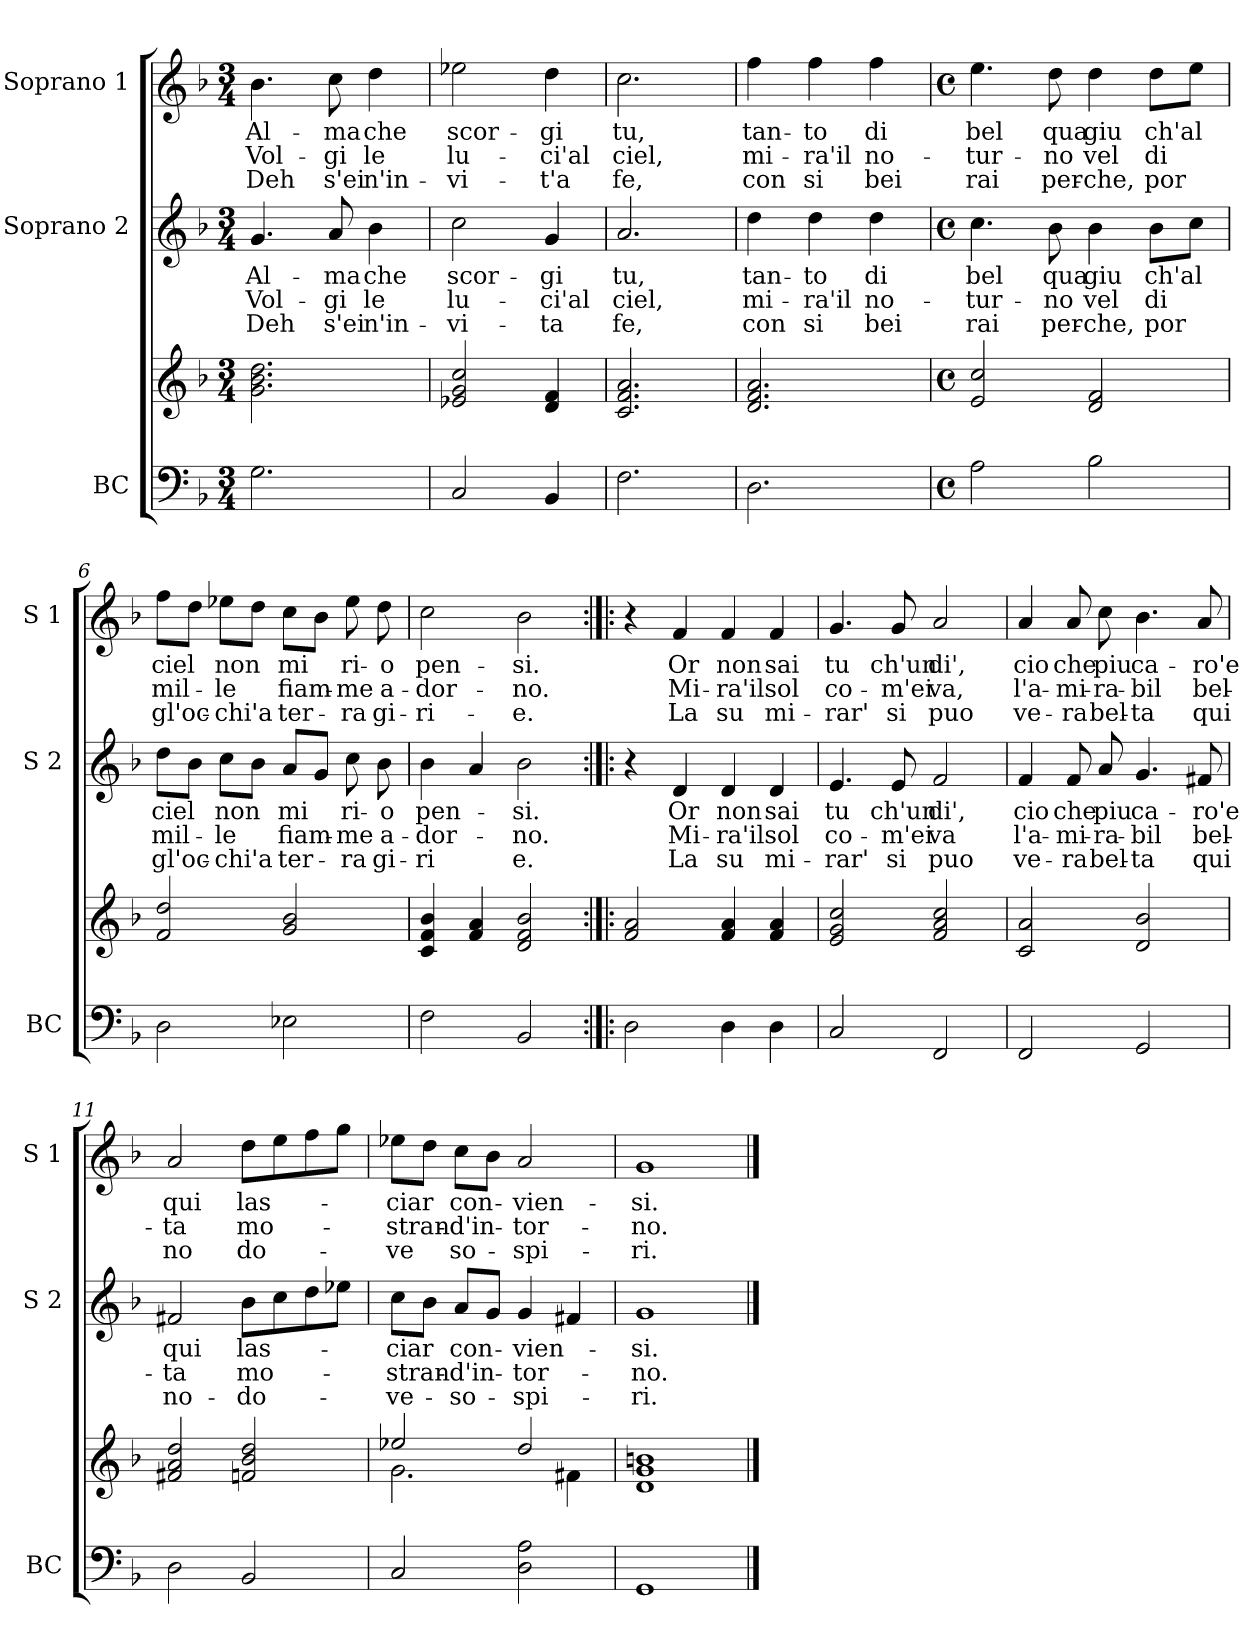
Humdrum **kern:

**kern	**kern	**kern	**text	**text	**text	**kern	**text	**text	**text
*part3	*part3	*part2	*part2	*part2	*part2	*part1	*part1	*part1	*part1
*staff4	*staff3	*staff2	*staff2	*staff2	*staff2	*staff1	*staff1	*staff1	*staff1
*I"BC	*	*I"Soprano 2	*	*	*	*I"Soprano 1	*	*	*
*I'BC	*	*I'S 2	*	*	*	*I'S 1	*	*	*
*clefF4	*clefG2	*clefG2	*	*	*	*clefG2	*	*	*
*k[b-]	*k[b-]	*k[b-]	*	*	*	*k[b-]	*	*	*
*F:	*F:	*F:	*	*	*	*F:	*	*	*
*M3/4	*M3/4	*M3/4	*	*	*	*M3/4	*	*	*
=1	=1	=1	=1	=1	=1	=1	=1	=1	=1
2.G\	2.g\ 2.b-\ 2.dd\	4.g/	Al-	Vol-	Deh	4.b-\	Al-	Vol-	Deh
.	.	8a/	-ma	-gi	s'ei	8cc\	-ma	-gi	s'ei
.	.	4b-\	che	le	n'in-	4dd\	che	le	n'in-
=2	=2	=2	=2	=2	=2	=2	=2	=2	=2
2C/	2e-X/ 2g/ 2cc/	2cc\	scor-	lu-	-vi-	2ee-X\	scor-	lu-	-vi-
4BB-/	4d/ 4f/	4g/	-gi	-ci'al	-ta	4dd\	-gi	-ci'al	-t'a
=3	=3	=3	=3	=3	=3	=3	=3	=3	=3
2.F\	2.c/ 2.f/ 2.a/	2.a/	tu,	ciel,	fe,	2.cc\	tu,	ciel,	fe,
=4	=4	=4	=4	=4	=4	=4	=4	=4	=4
2.D\	2.d/ 2.f/ 2.a/	4dd\	tan-	mi-	con	4ff\	tan-	mi-	con
.	.	4dd\	-to	-ra'il	si	4ff\	-to	-ra'il	si
.	.	4dd\	di	no-	bei	4ff\	di	no-	bei
=5	=5	=5	=5	=5	=5	=5	=5	=5	=5
*M4/4	*M4/4	*M4/4	*	*	*	*M4/4	*	*	*
*met(c)	*met(c)	*met(c)	*	*	*	*met(c)	*	*	*
2A\	2e/ 2cc/	4.cc\	bel	-tur-	rai	4.ee\	bel	-tur-	rai
.	.	8b-\	qua	-no	per-	8dd\	qua	-no	per-
2B-\	2d/ 2f/	4b-\	giu	vel	-che,	4dd\	giu	vel	-che,
.	.	8b-\L	ch'al	di	por	8dd\L	ch'al	di	por
.	.	8cc\J	.	.	.	8ee\J	.	.	.
!!LO:LB:g=z
=6	=6	=6	=6	=6	=6	=6	=6	=6	=6
2D\	2f/ 2dd/	8dd\L	ciel	mil-	gl'oc-	8ff\L	ciel	mil-	gl'oc-
.	.	8b-\J	.	.	.	8dd\J	.	.	.
.	.	8cc\L	non	-le	-chi'a	8ee-X\L	non	-le	-chi'a
.	.	8b-\J	.	.	.	8dd\J	.	.	.
2E-X\	2g/ 2b-/	8a/L	mi	fiam-	ter-	8cc\L	mi	fiam-	ter-
.	.	8g/J	.	.	.	8b-\J	.	.	.
.	.	8cc\	ri-	-me	-ra	8ee-\	ri-	-me	-ra
.	.	8b-\	-o	a-	gi-	8dd\	-o	a-	gi-
=7	=7	=7	=7	=7	=7	=7	=7	=7	=7
2F\	4c/ 4f/ 4b-/	4b-\	pen-	-dor-	-ri	2cc\	pen-	-dor-	-ri-
.	4f/ 4a/	4a/	.	.	.	.	.	.	.
2BB-/	2d/ 2f/ 2b-/	2b-\	-si.	-no.	e.	2b-\	-si.	-no.	-e.
=8:|!|:	=8:|!|:	=8:|!|:	=8:|!|:	=8:|!|:	=8:|!|:	=8:|!|:	=8:|!|:	=8:|!|:	=8:|!|:
2D\	2f/ 2a/	4r	.	.	.	4r	.	.	.
.	.	4d/	Or	Mi-	La	4f/	Or	Mi-	La
4D\	4f/ 4a/	4d/	non	-ra'il	su	4f/	non	-ra'il	su
4D\	4f/ 4a/	4d/	sai	sol	mi-	4f/	sai	sol	mi-
=9	=9	=9	=9	=9	=9	=9	=9	=9	=9
2C/	2e/ 2g/ 2cc/	4.e/	tu	co-	-rar'	4.g/	tu	co-	-rar'
.	.	8e/	ch'un	-m'ei	si	8g/	ch'un	-m'ei	si
2FF/	2f/ 2a/ 2cc/	2f/	di',	va	puo	2a/	di',	va,	puo
!!LO:LB:g=z
=10	=10	=10	=10	=10	=10	=10	=10	=10	=10
2FF/	2c/ 2a/	4f/	cio	l'a-	ve-	4a/	cio	l'a-	ve-
.	.	8f/	che	-mi-	-ra	8a/	che	-mi-	-ra
.	.	8a/	piu	-ra-	bel-	8cc\	piu	-ra-	bel-
2GG/	2d/ 2b-/	4.g/	ca-	-bil	-ta	4.b-\	ca-	-bil	-ta
.	.	8f#X/	-ro'e	bel-	qui	8a/	-ro'e	bel-	qui
=11	=11	=11	=11	=11	=11	=11	=11	=11	=11
2D\	2f#X/ 2a/ 2dd/	2f#X/	qui	-ta	no-	2a/	qui	-ta	no
2BB-/	2fn/ 2b-/ 2dd/	8b-\L	las-	mo-	-do-	8dd\L	las-	mo-	do-
.	.	8cc\	.	.	.	8ee\	.	.	.
.	.	8dd\	.	.	.	8ff\	.	.	.
.	.	8ee-X\J	.	.	.	8gg\J	.	.	.
=12	=12	=12	=12	=12	=12	=12	=12	=12	=12
*	*^	*	*	*	*	*	*	*	*
2C/	2ee-X/	2.g\	8cc\L	-ciar	-stran-	-ve-	8ee-X\L	-ciar	-stran-	-ve
.	.	.	8b-\J	.	.	.	8dd\J	.	.	.
.	.	.	8a/L	con-	-d'in-	-so-	8cc\L	con-	-d'in-	so-
.	.	.	8g/J	.	.	.	8b-\J	.	.	.
2D\ 2A\	2dd/	.	4g/	-vien-	-tor-	-spi-	2a/	-vien-	-tor-	-spi-
.	.	4f#X\	4f#X/	.	.	.	.	.	.	.
*	*v	*v	*	*	*	*	*	*	*	*
=13	=13	=13	=13	=13	=13	=13	=13	=13	=13
1GG	1d 1g 1bn	1g	-si.	-no.	-ri.	1g	-si.	-no.	-ri.
==	==	==	==	==	==	==	==	==	==
*-	*-	*-	*-	*-	*-	*-	*-	*-	*-
